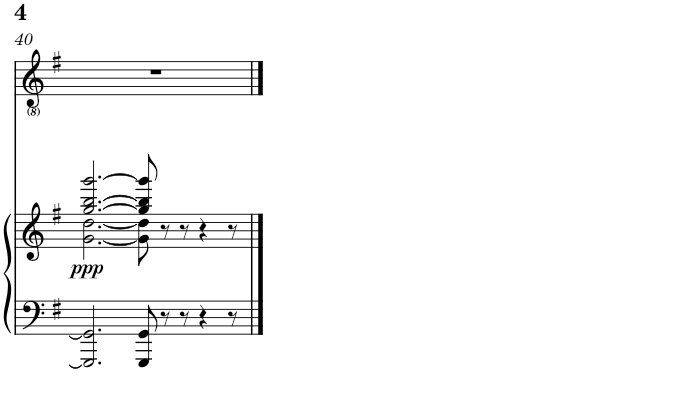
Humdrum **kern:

**kern	**kern	**dynam	**kern
*part2	*part2	*part2	*part1
*staff3	*staff2	*staff2/3	*staff1
*I"Piano	*	*	*I"Voice
*I'Pno	*	*	*
!!LO:PB:g=z
*clefF4	*clefG2	*	*clefG2
*k[f#]	*k[f#]	*	*k[f#]
*M12/8	*M12/8	*	*M12/8
=40	=40	=40	=40
*	*^	*	*
!	!	!	!LO:DY:b	!
2.GGG/] 2.GG/]	[2.gg/ [2.bb/ [2.ggg/	[2.g\ [2.dd\	ppp	1.r
8GGG/ 8GG/	8gg/] 8bb/] 8ggg/]	8g\] 8dd\]	.	.
8r	8r	8ryy	.	.
8r	8r	8ryy	.	.
4r	4r	4ryy	.	.
8r	8r	8ryy	.	.
*	*v	*v	*	*
==	==	==	==
*-	*-	*-	*-
